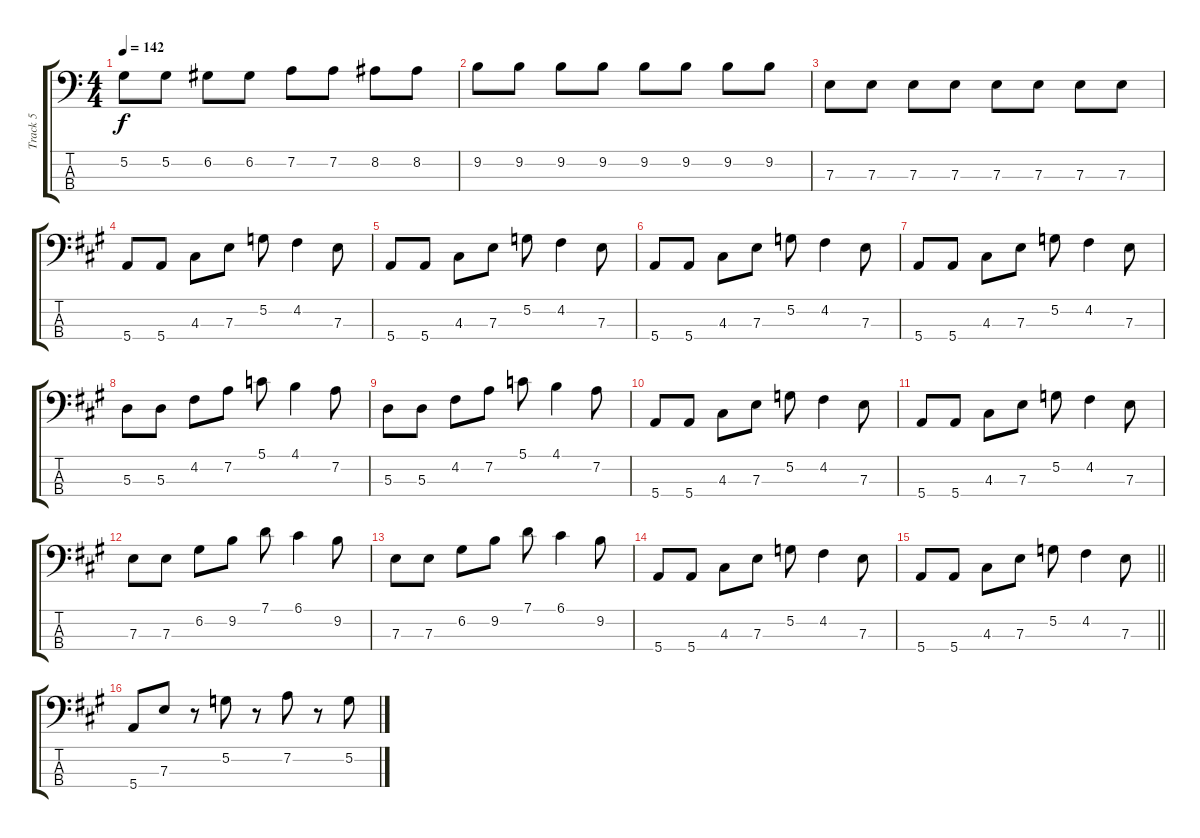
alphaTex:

\track ("Track 5" "Track 5") {instrument electricbassfinger}
\staff {score tabs}
\tuning (G2 D2 A1 E1) {hide}
\ts (4 4)
\tempo 142
\clef f4
\ks c
5.2.8{dy f} 5.2.8 6.2.8 6.2.8 7.2.8 7.2.8 8.2.8 8.2.8 |
9.2.8 9.2.8 9.2.8 9.2.8 9.2.8 9.2.8 9.2.8 9.2.8 |
7.3.8 7.3.8 7.3.8 7.3.8 7.3.8 7.3.8 7.3.8 7.3.8 |
\ks a
5.4.8 5.4.8 4.3.8 7.3.8 5.2.8 4.2.4 7.3.8 |
5.4.8 5.4.8 4.3.8 7.3.8 5.2.8 4.2.4 7.3.8 |
5.4.8 5.4.8 4.3.8 7.3.8 5.2.8 4.2.4 7.3.8 |
5.4.8 5.4.8 4.3.8 7.3.8 5.2.8 4.2.4 7.3.8 |
5.3.8 5.3.8 4.2.8 7.2.8 5.1.8 4.1.4 7.2.8 |
5.3.8 5.3.8 4.2.8 7.2.8 5.1.8 4.1.4 7.2.8 |
5.4.8 5.4.8 4.3.8 7.3.8 5.2.8 4.2.4 7.3.8 |
5.4.8 5.4.8 4.3.8 7.3.8 5.2.8 4.2.4 7.3.8 |
7.3.8 7.3.8 6.2.8 9.2.8 7.1.8 6.1.4 9.2.8 |
7.3.8 7.3.8 6.2.8 9.2.8 7.1.8 6.1.4 9.2.8 |
5.4.8 5.4.8 4.3.8 7.3.8 5.2.8 4.2.4 7.3.8 |
\barLineRight lightlight
5.4.8 5.4.8 4.3.8 7.3.8 5.2.8 4.2.4 7.3.8 |
5.4.8 7.3.8 r.8 5.2.8 r.8 7.2.8 r.8 5.2.8
